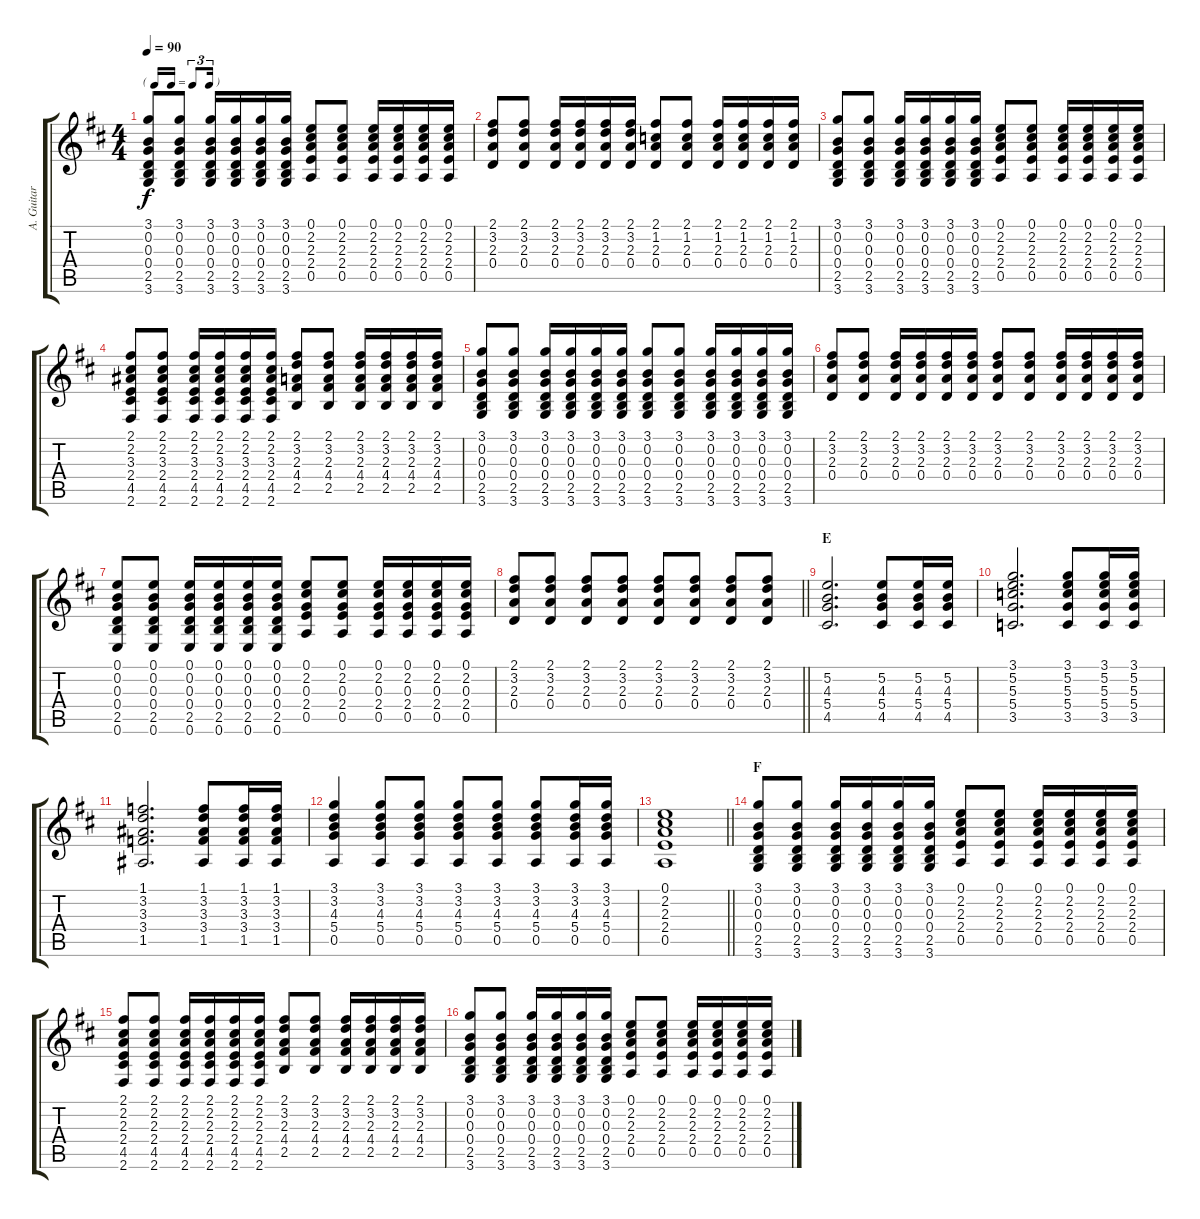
\track ("A. Guitar" "A. Guitar") {instrument acousticguitarsteel}
\staff {score tabs}
\tuning (E4 B3 G3 D3 A2 E2) {hide}
\ts (4 4)
\tf triplet16th
\tempo 90
\clef g2
\ks d
(3.1 0.2 0.3 0.4 2.5 3.6).8{dy f} (3.1 0.2 0.3 0.4 2.5 3.6).8 (3.1 0.2 0.3 0.4 2.5 3.6).16 (3.1 0.2 0.3 0.4 2.5 3.6).16 (3.1 0.2 0.3 0.4 2.5 3.6).16 (3.1 0.2 0.3 0.4 2.5 3.6).16 (0.1 2.2 2.3 2.4 0.5).8 (0.1 2.2 2.3 2.4 0.5).8 (0.1 2.2 2.3 2.4 0.5).16 (0.1 2.2 2.3 2.4 0.5).16 (0.1 2.2 2.3 2.4 0.5).16 (0.1 2.2 2.3 2.4 0.5).16 |
(2.1 3.2 2.3 0.4).8 (2.1 3.2 2.3 0.4).8 (2.1 3.2 2.3 0.4).16 (2.1 3.2 2.3 0.4).16 (2.1 3.2 2.3 0.4).16 (2.1 3.2 2.3 0.4).16 (2.1 1.2 2.3 0.4).8 (2.1 1.2 2.3 0.4).8 (2.1 1.2 2.3 0.4).16 (2.1 1.2 2.3 0.4).16 (2.1 1.2 2.3 0.4).16 (2.1 1.2 2.3 0.4).16 |
(3.1 0.2 0.3 0.4 2.5 3.6).8 (3.1 0.2 0.3 0.4 2.5 3.6).8 (3.1 0.2 0.3 0.4 2.5 3.6).16 (3.1 0.2 0.3 0.4 2.5 3.6).16 (3.1 0.2 0.3 0.4 2.5 3.6).16 (3.1 0.2 0.3 0.4 2.5 3.6).16 (0.1 2.2 2.3 2.4 0.5).8 (0.1 2.2 2.3 2.4 0.5).8 (0.1 2.2 2.3 2.4 0.5).16 (0.1 2.2 2.3 2.4 0.5).16 (0.1 2.2 2.3 2.4 0.5).16 (0.1 2.2 2.3 2.4 0.5).16 |
(2.1 2.2 3.3 2.4 4.5 2.6).8 (2.1 2.2 3.3 2.4 4.5 2.6).8 (2.1 2.2 3.3 2.4 4.5 2.6).16 (2.1 2.2 3.3 2.4 4.5 2.6).16 (2.1 2.2 3.3 2.4 4.5 2.6).16 (2.1 2.2 3.3 2.4 4.5 2.6).16 (2.1 3.2 2.3 4.4 2.5).8 (2.1 3.2 2.3 4.4 2.5).8 (2.1 3.2 2.3 4.4 2.5).16 (2.1 3.2 2.3 4.4 2.5).16 (2.1 3.2 2.3 4.4 2.5).16 (2.1 3.2 2.3 4.4 2.5).16 |
(3.1 0.2 0.3 0.4 2.5 3.6).8 (3.1 0.2 0.3 0.4 2.5 3.6).8 (3.1 0.2 0.3 0.4 2.5 3.6).16 (3.1 0.2 0.3 0.4 2.5 3.6).16 (3.1 0.2 0.3 0.4 2.5 3.6).16 (3.1 0.2 0.3 0.4 2.5 3.6).16 (3.1 0.2 0.3 0.4 2.5 3.6).8 (3.1 0.2 0.3 0.4 2.5 3.6).8 (3.1 0.2 0.3 0.4 2.5 3.6).16 (3.1 0.2 0.3 0.4 2.5 3.6).16 (3.1 0.2 0.3 0.4 2.5 3.6).16 (3.1 0.2 0.3 0.4 2.5 3.6).16 |
(2.1 3.2 2.3 0.4).8 (2.1 3.2 2.3 0.4).8 (2.1 3.2 2.3 0.4).16 (2.1 3.2 2.3 0.4).16 (2.1 3.2 2.3 0.4).16 (2.1 3.2 2.3 0.4).16 (2.1 3.2 2.3 0.4).8 (2.1 3.2 2.3 0.4).8 (2.1 3.2 2.3 0.4).16 (2.1 3.2 2.3 0.4).16 (2.1 3.2 2.3 0.4).16 (2.1 3.2 2.3 0.4).16 |
(0.1 0.2 0.3 0.4 2.5 0.6).8 (0.1 0.2 0.3 0.4 2.5 0.6).8 (0.1 0.2 0.3 0.4 2.5 0.6).16 (0.1 0.2 0.3 0.4 2.5 0.6).16 (0.1 0.2 0.3 0.4 2.5 0.6).16 (0.1 0.2 0.3 0.4 2.5 0.6).16 (0.1 2.2 0.3 2.4 0.5).8 (0.1 2.2 0.3 2.4 0.5).8 (0.1 2.2 0.3 2.4 0.5).16 (0.1 2.2 0.3 2.4 0.5).16 (0.1 2.2 0.3 2.4 0.5).16 (0.1 2.2 0.3 2.4 0.5).16 |
\barLineRight lightlight
(2.1 3.2 2.3 0.4).8 (2.1 3.2 2.3 0.4).8 (2.1 3.2 2.3 0.4).8 (2.1 3.2 2.3 0.4).8 (2.1 3.2 2.3 0.4).8 (2.1 3.2 2.3 0.4).8 (2.1 3.2 2.3 0.4).8 (2.1 3.2 2.3 0.4).8 |
\section ("" "E")
(5.2 4.3 5.4 4.5).2{d} (5.2 4.3 5.4 4.5).8 (5.2 4.3 5.4 4.5).16 (5.2 4.3 5.4 4.5).16 |
(3.1 5.2 5.3 5.4 3.5).2{d} (3.1 5.2 5.3 5.4 3.5).8 (3.1 5.2 5.3 5.4 3.5).16 (3.1 5.2 5.3 5.4 3.5).16 |
(1.1 3.2 3.3 3.4 1.5).2{d} (1.1 3.2 3.3 3.4 1.5).8 (1.1 3.2 3.3 3.4 1.5).16 (1.1 3.2 3.3 3.4 1.5).16 |
(3.1 3.2 4.3 5.4 0.5).4 (3.1 3.2 4.3 5.4 0.5).8 (3.1 3.2 4.3 5.4 0.5).8 (3.1 3.2 4.3 5.4 0.5).8 (3.1 3.2 4.3 5.4 0.5).8 (3.1 3.2 4.3 5.4 0.5).8 (3.1 3.2 4.3 5.4 0.5).16 (3.1 3.2 4.3 5.4 0.5).16 |
\barLineRight lightlight
(0.1 2.2 2.3 2.4 0.5).1 |
\section ("" "F")
(3.1 0.2 0.3 0.4 2.5 3.6).8 (3.1 0.2 0.3 0.4 2.5 3.6).8 (3.1 0.2 0.3 0.4 2.5 3.6).16 (3.1 0.2 0.3 0.4 2.5 3.6).16 (3.1 0.2 0.3 0.4 2.5 3.6).16 (3.1 0.2 0.3 0.4 2.5 3.6).16 (0.1 2.2 2.3 2.4 0.5).8 (0.1 2.2 2.3 2.4 0.5).8 (0.1 2.2 2.3 2.4 0.5).16 (0.1 2.2 2.3 2.4 0.5).16 (0.1 2.2 2.3 2.4 0.5).16 (0.1 2.2 2.3 2.4 0.5).16 |
(2.1 2.2 2.3 2.4 4.5 2.6).8 (2.1 2.2 2.3 2.4 4.5 2.6).8 (2.1 2.2 2.3 2.4 4.5 2.6).16 (2.1 2.2 2.3 2.4 4.5 2.6).16 (2.1 2.2 2.3 2.4 4.5 2.6).16 (2.1 2.2 2.3 2.4 4.5 2.6).16 (2.1 3.2 2.3 4.4 2.5).8 (2.1 3.2 2.3 4.4 2.5).8 (2.1 3.2 2.3 4.4 2.5).16 (2.1 3.2 2.3 4.4 2.5).16 (2.1 3.2 2.3 4.4 2.5).16 (2.1 3.2 2.3 4.4 2.5).16 |
(3.1 0.2 0.3 0.4 2.5 3.6).8 (3.1 0.2 0.3 0.4 2.5 3.6).8 (3.1 0.2 0.3 0.4 2.5 3.6).16 (3.1 0.2 0.3 0.4 2.5 3.6).16 (3.1 0.2 0.3 0.4 2.5 3.6).16 (3.1 0.2 0.3 0.4 2.5 3.6).16 (0.1 2.2 2.3 2.4 0.5).8 (0.1 2.2 2.3 2.4 0.5).8 (0.1 2.2 2.3 2.4 0.5).16 (0.1 2.2 2.3 2.4 0.5).16 (0.1 2.2 2.3 2.4 0.5).16 (0.1 2.2 2.3 2.4 0.5).16
